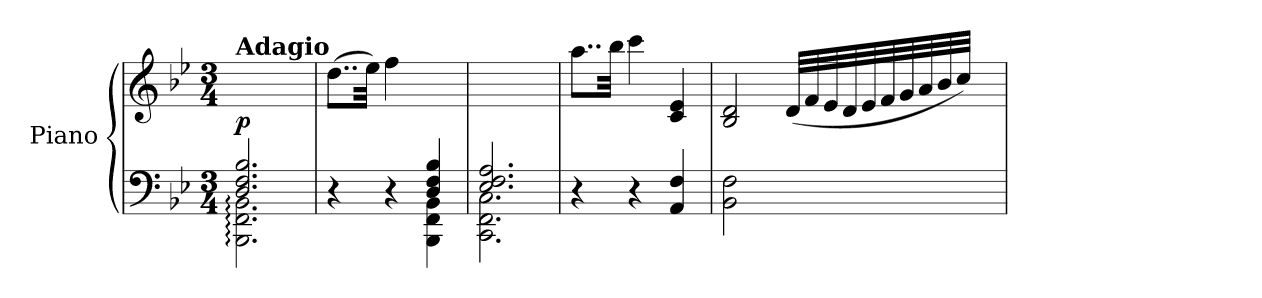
**kern	**kern	**dynam
*part1	*part1	*part1
*staff2	*staff1	*staff1/2
*I"Piano	*	*
*I'Pno.	*	*
*clefF4	*clefG2	*
*k[b-e-]	*k[b-e-]	*
*M3/4	*M3/4	*
=1	=1	=1
*^	*	*
!	!	!LO:TX:a:B:t=Adagio	!
!	!	!	!LO:DY:a=2
2.D/ 2.F/ 2.B-/	2.BBB-\: 2.FF\: 2.BB-\: 2.D\yy: 2.F\yy: 2.B-\yy:	2.ryy	p
=2	=2	=2	=2
2ryy	4r	(8..dd\L	.
.	.	32ee-\Jkk)	.
.	4r	4ff\	.
4D/ 4F/ 4B-/	4BBB-\ 4FF\ 4BB-\	4ryy	.
=3	=3	=3	=3
2.E-/ 2.F/ 2.A/	2.CC\ 2.FF\ 2.C\	2.ryy	.
*v	*v	*	*
=4	=4	=4
4r	8..aa\L	.
.	32bb-\Jkk	.
4r	4ccc\	.
4AA/ 4F/	4c/ 4e-/	.
=5	=5	=5
2BB-\ 2F\	2B-/ 2d/	.
4ryy	(32d/LLL	.
.	32f/	.
.	32e-/	.
.	32d/	.
.	32e-/	.
.	32f/	.
.	32g/	.
.	32a/	.
8..ryy	32b-/	.
.	32cc/JJJ)	.
.	8ryy	.
.	32ryy	.
=	=	=
*-	*-	*-
